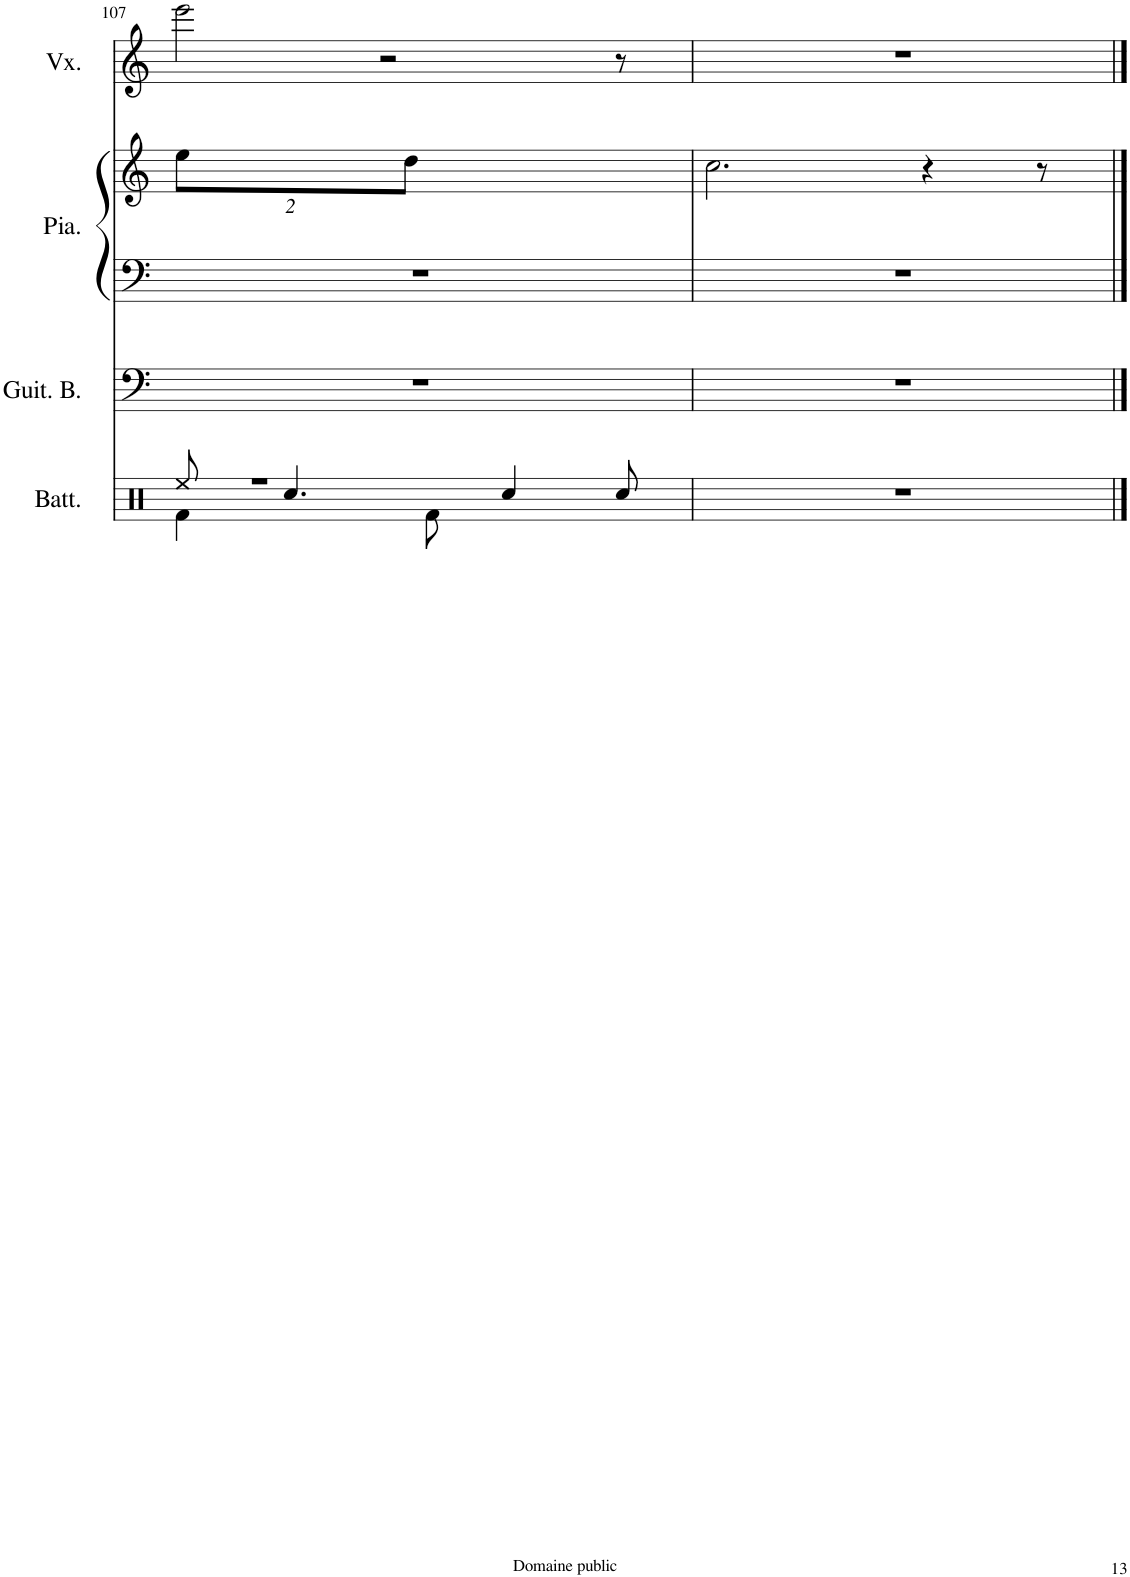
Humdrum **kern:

**kern	**kern	**kern	**kern	**kern
*part4	*part3	*part2	*part2	*part1
*staff5	*staff4	*staff3	*staff2	*staff1
*I"Batterie	*I"Guitare basse	*I"Piano	*	*I"Voix
*I'Batt.	*I'Guit. B.	*I'Pia.	*	*I'Vx.
!!LO:PB:g=z
*clefX	*clefF4	*clefF4	*clefG2	*clefG2
*	*Trd7c12	*	*	*
*k[]	*k[]	*k[]	*k[]	*k[]
*M9/8	*M9/8	*M9/8	*M9/8	*M9/8
=107	=107	=107	=107	=107
*^	*	*	*	*
*	*	*	*	*Xbrackettup	*
8Ree/	4Rf\	8%9r	8%9r	16%9ee\L	2eee\
1r	.	.	.	.	.
.	4.Rcc/	.	.	.	.
.	.	.	.	.	2r
.	.	.	.	16%9dd\J	.
.	8Rf\	.	.	.	.
.	4Rcc/	.	.	.	.
.	8Rcc/	.	.	.	8r
*v	*v	*	*	*	*
=108	=108	=108	=108	=108
8%9r	8%9r	8%9r	2.cc\	8%9r
.	.	.	4r	.
.	.	.	8r	.
==	==	==	==	==
*-	*-	*-	*-	*-
